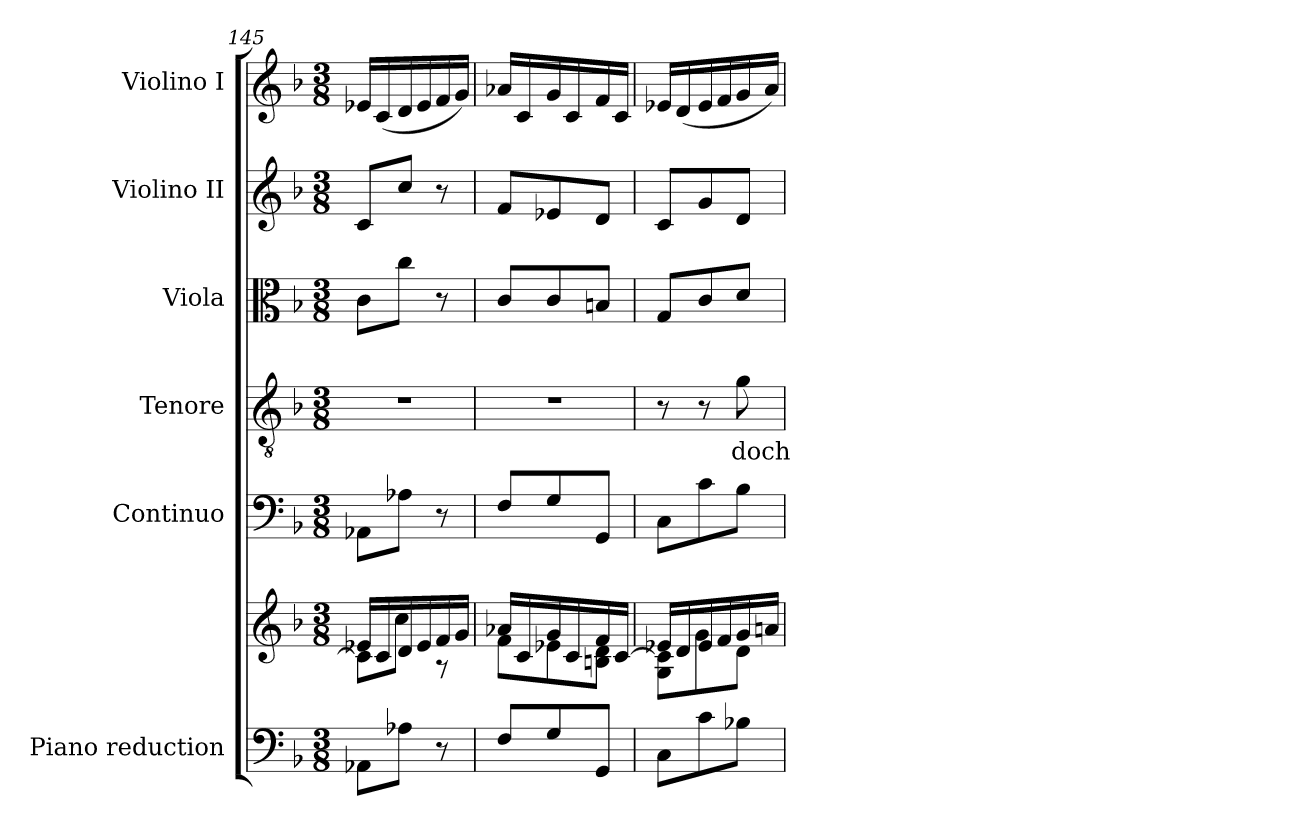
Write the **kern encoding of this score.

**kern	**kern	**kern	**kern	**text	**kern	**kern	**kern
*part6	*part6	*part5	*part4	*part4	*part3	*part2	*part1
*staff7	*staff6	*staff5	*staff4	*staff4	*staff3	*staff2	*staff1
*I"Piano reduction	*	*I"Continuo	*I"Tenore	*	*I"Viola	*I"Violino II	*I"Violino I
*I'Pno	*	*	*	*	*I'Vla	*I'Vln	*I'Vln
*clefF4	*clefG2	*clefF4	*clefGv2	*	*clefC3	*clefG2	*clefG2
*k[b-]	*k[b-]	*k[b-]	*k[b-]	*	*k[b-]	*k[b-]	*k[b-]
*M3/8	*M3/8	*M3/8	*M3/8	*	*M3/8	*M3/8	*M3/8
=145	=145	=145	=145	=145	=145	=145	=145
*	*^	*	*	*	*	*	*
8AA-X\L	16e-X/LL	8c\L]	8AA-X\L	4.r	.	8c\L	8c/L	16e-X/LL
.	16c/	.	.	.	.	.	.	(16c/
8A-X\J	16d/	8cc\J	8A-X\J	.	.	8cc\J	8cc/J	16d/
.	16e-/	.	.	.	.	.	.	16e-/
8r	16f/	8r	8r	.	.	8r	8r	16f/
.	16g/JJ	.	.	.	.	.	.	16g/JJ)
=146	=146	=146	=146	=146	=146	=146	=146	=146
8F/L	16a-X/LL	8f\L	8F/L	4.r	.	8c/L	8f/L	16a-X/LL
.	16c/	.	.	.	.	.	.	16c/
8G/	16g/	8e-X\	8G/	.	.	8c/	8e-X/	16g/
.	16c/	.	.	.	.	.	.	16c/
8GG/J	16f/	8Bn\ 8d\J	8GG/J	.	.	8Bn/J	8d/J	16f/
.	[<16c/JJ	.	.	.	.	.	.	16c/JJ
=147	=147	=147	=147	=147	=147	=147	=147	=147
8C\L	16e-X/LL	8G\ 8c\]L	8C\L	8r	.	8G/L	8c/L	16e-X/LL
.	16d/	.	.	.	.	.	.	(16d/
8c\	16e-/	8g\	8c\	8r	.	8c/	8g/	16e-/
.	16f/	.	.	.	.	.	.	16f/
!	!	!	!	!	!LO:LY:b	!	!	!
8B-X\J	16g/	8d\J	8B-\J	8g\	doch	8d/J	8d/J	16g/
.	16an/JJ	.	.	.	.	.	.	16a/JJ)
*	*v	*v	*	*	*	*	*	*
=	=	=	=	=	=	=	=
*-	*-	*-	*-	*-	*-	*-	*-
